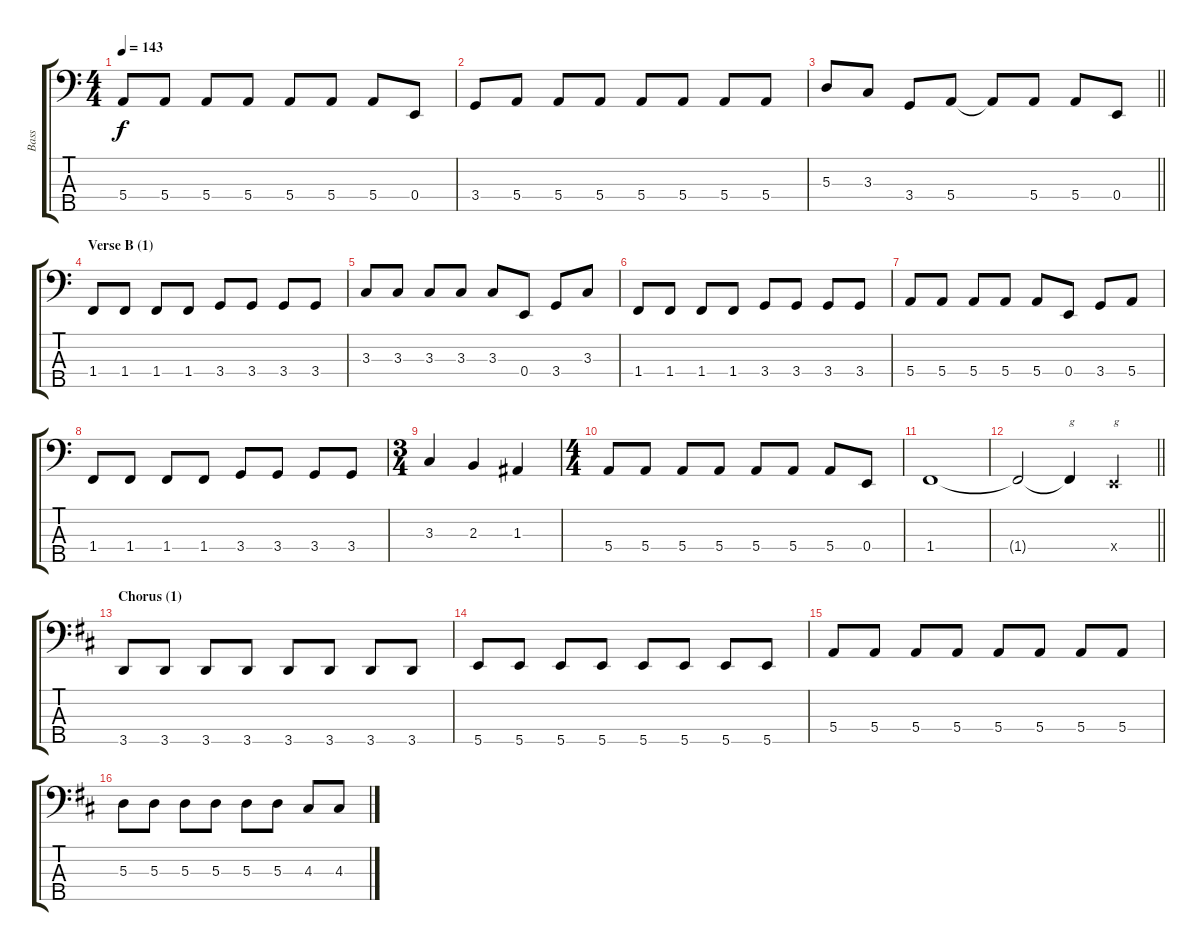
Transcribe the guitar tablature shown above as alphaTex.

\track ("Bass" "Bass") {instrument electricbassfinger}
\staff {score tabs}
\tuning (G2 D2 A1 E1 B0) {hide}
\ts (4 4)
\tempo 143
\clef f4
\ks aminor
5.4.8{dy f} 5.4.8 5.4.8 5.4.8 5.4.8 5.4.8 5.4.8 0.4.8 |
3.4.8 5.4.8 5.4.8 5.4.8 5.4.8 5.4.8 5.4.8 5.4.8 |
\barLineRight lightlight
5.3.8 3.3.8 3.4.8 5.4.8 5.4{t}.8 5.4.8 5.4.8 0.4.8 |
\section ("" "Verse B (1)")
1.4.8 1.4.8 1.4.8 1.4.8 3.4.8 3.4.8 3.4.8 3.4.8 |
3.3.8 3.3.8 3.3.8 3.3.8 3.3.8 0.4.8 3.4.8 3.3.8 |
1.4.8 1.4.8 1.4.8 1.4.8 3.4.8 3.4.8 3.4.8 3.4.8 |
5.4.8 5.4.8 5.4.8 5.4.8 5.4.8 0.4.8 3.4.8 5.4.8 |
1.4.8 1.4.8 1.4.8 1.4.8 3.4.8 3.4.8 3.4.8 3.4.8 |
\ts (3 4)
3.3.4 2.3.4 1.3.4 |
\ts (4 4)
5.4.8 5.4.8 5.4.8 5.4.8 5.4.8 5.4.8 5.4.8 0.4.8 |
1.4.1 |
\barLineRight lightlight
1.4{t}.2 1.4{t}.4{txt "g"} 0.4{x}.4{txt "g"} |
\section ("" "Chorus (1)")
\ks d
3.5.8 3.5.8 3.5.8 3.5.8 3.5.8 3.5.8 3.5.8 3.5.8 |
5.5.8 5.5.8 5.5.8 5.5.8 5.5.8 5.5.8 5.5.8 5.5.8 |
5.4.8 5.4.8 5.4.8 5.4.8 5.4.8 5.4.8 5.4.8 5.4.8 |
5.3.8 5.3.8 5.3.8 5.3.8 5.3.8 5.3.8 4.3.8 4.3.8
